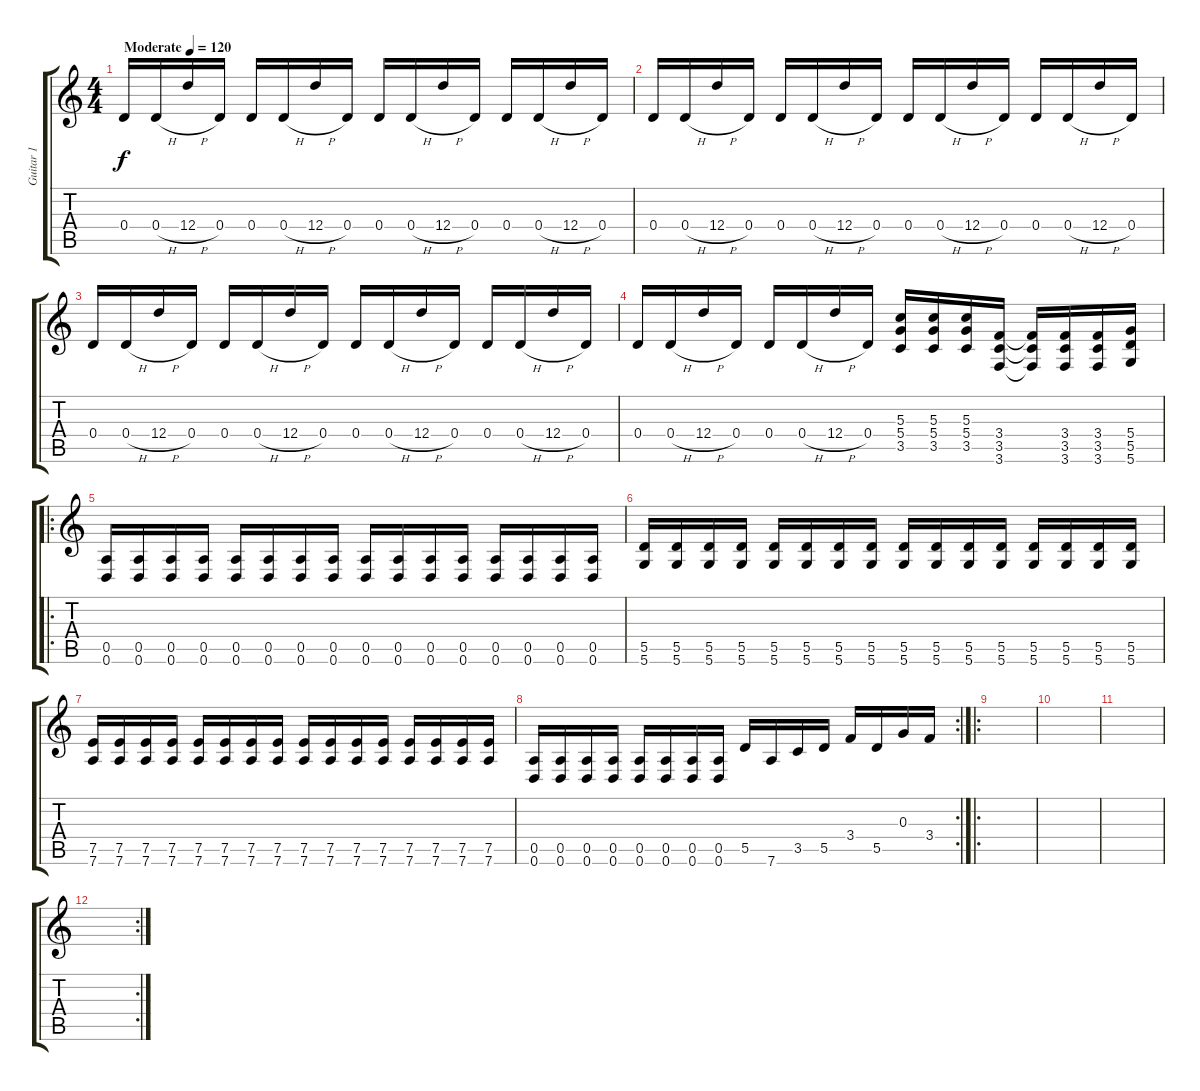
\track ("Guitar 1" "Guitar 1") {instrument distortionguitar}
\staff {score tabs}
\tuning (E4 B3 G3 D3 A2 D2) {hide}
\ts (4 4)
\tempo (120 "Moderate")
\clef g2
\ks c
0.4.16{dy f instrument distortionguitar} 0.4{h}.16 12.4{h}.16 0.4.16 0.4.16 0.4{h}.16 12.4{h}.16 0.4.16 0.4.16 0.4{h}.16 12.4{h}.16 0.4.16 0.4.16 0.4{h}.16 12.4{h}.16 0.4.16 |
0.4.16 0.4{h}.16 12.4{h}.16 0.4.16 0.4.16 0.4{h}.16 12.4{h}.16 0.4.16 0.4.16 0.4{h}.16 12.4{h}.16 0.4.16 0.4.16 0.4{h}.16 12.4{h}.16 0.4.16 |
0.4.16 0.4{h}.16 12.4{h}.16 0.4.16 0.4.16 0.4{h}.16 12.4{h}.16 0.4.16 0.4.16 0.4{h}.16 12.4{h}.16 0.4.16 0.4.16 0.4{h}.16 12.4{h}.16 0.4.16 |
0.4.16 0.4{h}.16 12.4{h}.16 0.4.16 0.4.16 0.4{h}.16 12.4{h}.16 0.4.16 (5.3 5.4 3.5).16 (5.3 5.4 3.5).16 (5.3 5.4 3.5).16 (3.4 3.5 3.6).16 (3.4{t} 3.5{t} 3.6{t}).16 (3.4 3.5 3.6).16 (3.4 3.5 3.6).16 (5.4 5.5 5.6).16 |
\ro
(0.5 0.6).16 (0.5 0.6).16 (0.5 0.6).16 (0.5 0.6).16 (0.5 0.6).16 (0.5 0.6).16 (0.5 0.6).16 (0.5 0.6).16 (0.5 0.6).16 (0.5 0.6).16 (0.5 0.6).16 (0.5 0.6).16 (0.5 0.6).16 (0.5 0.6).16 (0.5 0.6).16 (0.5 0.6).16 |
(5.5 5.6).16 (5.5 5.6).16 (5.5 5.6).16 (5.5 5.6).16 (5.5 5.6).16 (5.5 5.6).16 (5.5 5.6).16 (5.5 5.6).16 (5.5 5.6).16 (5.5 5.6).16 (5.5 5.6).16 (5.5 5.6).16 (5.5 5.6).16 (5.5 5.6).16 (5.5 5.6).16 (5.5 5.6).16 |
(7.5 7.6).16 (7.5 7.6).16 (7.5 7.6).16 (7.5 7.6).16 (7.5 7.6).16 (7.5 7.6).16 (7.5 7.6).16 (7.5 7.6).16 (7.5 7.6).16 (7.5 7.6).16 (7.5 7.6).16 (7.5 7.6).16 (7.5 7.6).16 (7.5 7.6).16 (7.5 7.6).16 (7.5 7.6).16 |
\rc 2
(0.5 0.6).16 (0.5 0.6).16 (0.5 0.6).16 (0.5 0.6).16 (0.5 0.6).16 (0.5 0.6).16 (0.5 0.6).16 (0.5 0.6).16 5.5.16 7.6.16 3.5.16 5.5.16 3.4.16 5.5.16 0.3.16 3.4.16 |
\ro
|
|
|
\rc 2
